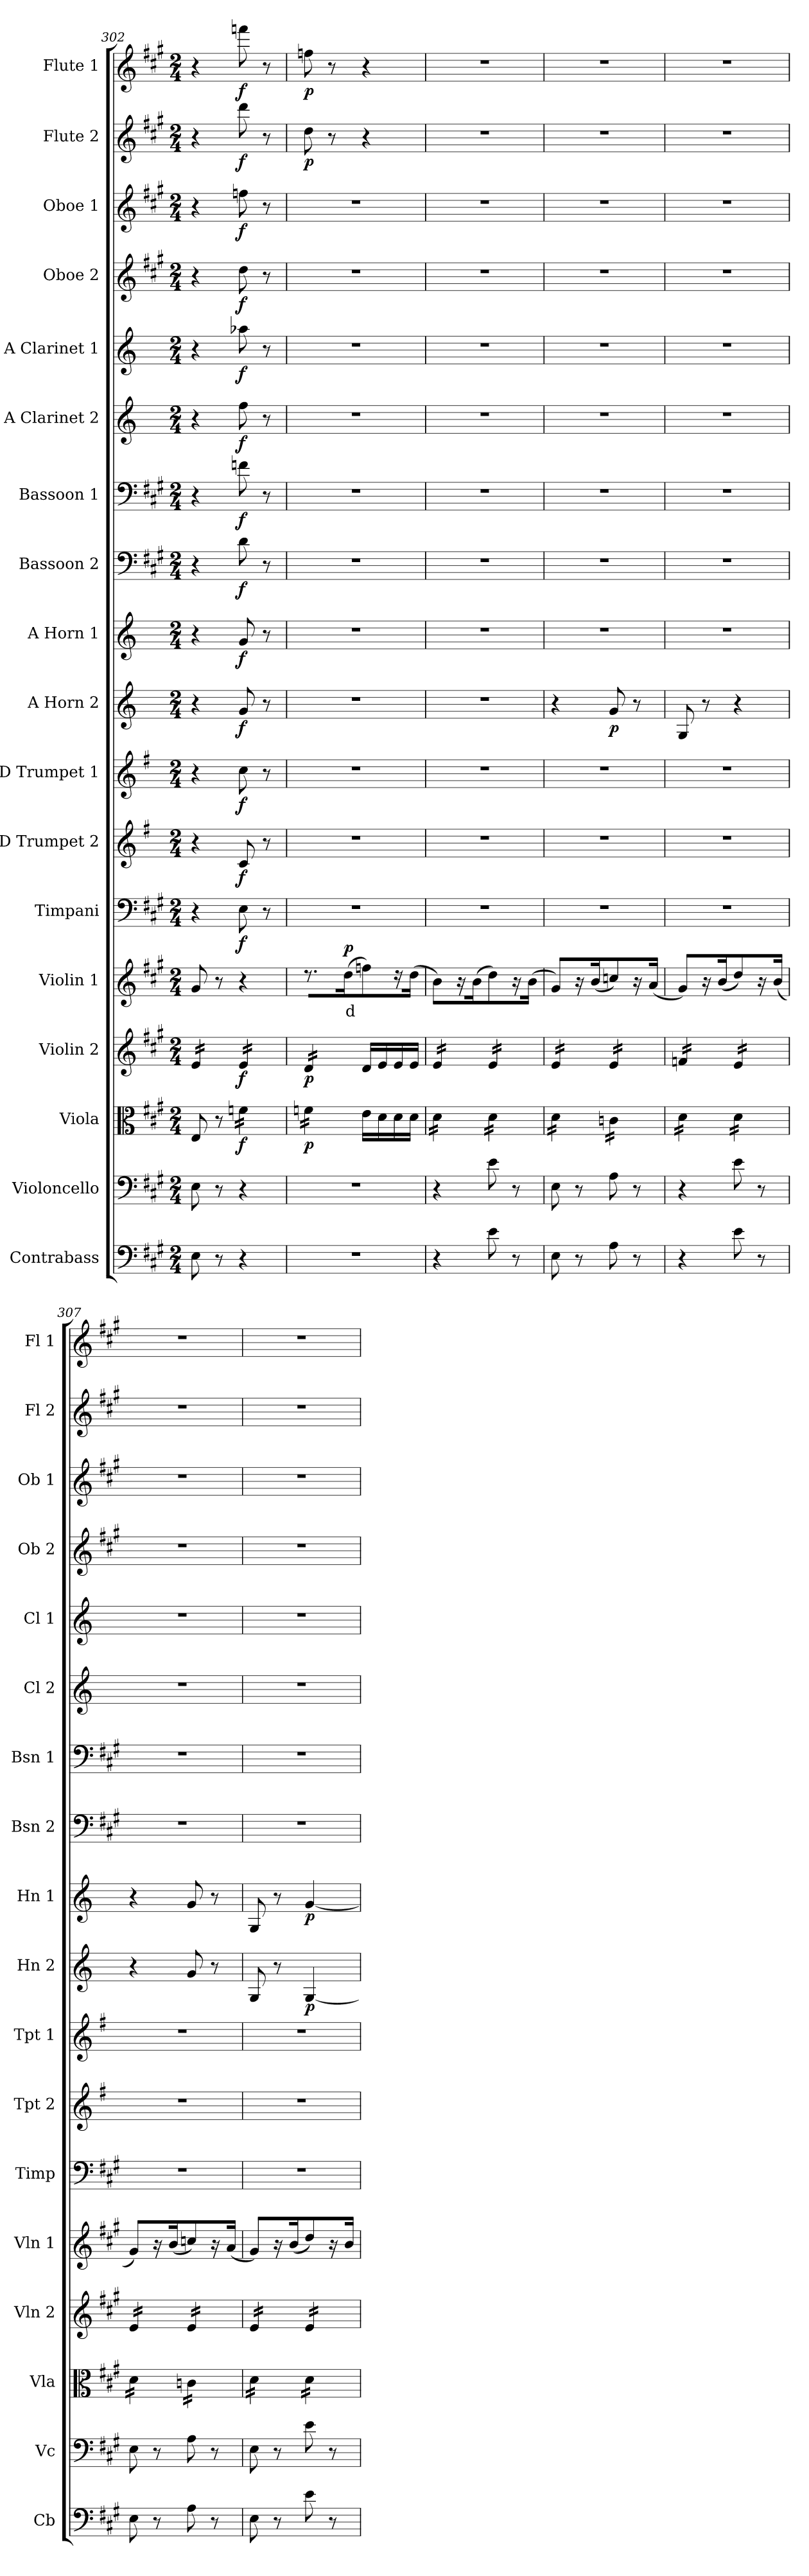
**kern	**kern	**kern	**dynam	**kern	**dynam	**kern	**text	**dynam	**kern	**dynam	**kern	**dynam	**kern	**dynam	**kern	**dynam	**kern	**dynam	**kern	**dynam	**kern	**dynam	**kern	**dynam	**kern	**dynam	**kern	**dynam	**kern	**dynam	**kern	**dynam	**kern	**dynam
*part18	*part17	*part16	*part16	*part15	*part15	*part14	*part14	*part14	*part13	*part13	*part12	*part12	*part11	*part11	*part10	*part10	*part9	*part9	*part8	*part8	*part7	*part7	*part6	*part6	*part5	*part5	*part4	*part4	*part3	*part3	*part2	*part2	*part1	*part1
*staff18	*staff17	*staff16	*staff16	*staff15	*staff15	*staff14	*staff14	*staff14	*staff13	*staff13	*staff12	*staff12	*staff11	*staff11	*staff10	*staff10	*staff9	*staff9	*staff8	*staff8	*staff7	*staff7	*staff6	*staff6	*staff5	*staff5	*staff4	*staff4	*staff3	*staff3	*staff2	*staff2	*staff1	*staff1
*I"Contrabass	*I"Violoncello	*I"Viola	*	*I"Violin 2	*	*I"Violin 1	*	*	*I"Timpani	*	*I"D Trumpet 2	*	*I"D Trumpet 1	*	*I"A Horn 2	*	*I"A Horn 1	*	*I"Bassoon 2	*	*I"Bassoon 1	*	*I"A Clarinet 2	*	*I"A Clarinet 1	*	*I"Oboe 2	*	*I"Oboe 1	*	*I"Flute 2	*	*I"Flute 1	*
*I'Cb	*I'Vc	*I'Vla	*	*I'Vln 2	*	*I'Vln 1	*	*	*I'Timp	*	*I'Tpt 2	*	*I'Tpt 1	*	*I'Hn 2	*	*I'Hn 1	*	*I'Bsn 2	*	*I'Bsn 1	*	*I'Cl 2	*	*I'Cl 1	*	*I'Ob 2	*	*I'Ob 1	*	*I'Fl 2	*	*I'Fl 1	*
*clefF4	*clefF4	*clefC3	*	*clefG2	*	*clefG2	*	*	*clefF4	*	*clefG2	*	*clefG2	*	*clefG2	*	*clefG2	*	*clefF4	*	*clefF4	*	*clefG2	*	*clefG2	*	*clefG2	*	*clefG2	*	*clefG2	*	*clefG2	*
*ITrd7c12	*	*	*	*	*	*	*	*	*	*	*ITrd-1c-2	*	*ITrd-1c-2	*	*ITrd2c3	*	*ITrd2c3	*	*	*	*	*	*ITrd2c3	*	*ITrd2c3	*	*	*	*	*	*	*	*	*
*k[f#c#g#]	*k[f#c#g#]	*k[f#c#g#]	*	*k[f#c#g#]	*	*k[f#c#g#]	*	*	*k[f#c#g#]	*	*k[f#c#g#]	*	*k[f#c#g#]	*	*k[f#c#g#]	*	*k[f#c#g#]	*	*k[f#c#g#]	*	*k[f#c#g#]	*	*k[f#c#g#]	*	*k[f#c#g#]	*	*k[f#c#g#]	*	*k[f#c#g#]	*	*k[f#c#g#]	*	*k[f#c#g#]	*
*M2/4	*M2/4	*M2/4	*	*M2/4	*	*M2/4	*	*	*M2/4	*	*M2/4	*	*M2/4	*	*M2/4	*	*M2/4	*	*M2/4	*	*M2/4	*	*M2/4	*	*M2/4	*	*M2/4	*	*M2/4	*	*M2/4	*	*M2/4	*
=302	=302	=302	=302	=302	=302	=302	=302	=302	=302	=302	=302	=302	=302	=302	=302	=302	=302	=302	=302	=302	=302	=302	=302	=302	=302	=302	=302	=302	=302	=302	=302	=302	=302	=302
*	*	*	*	*tremolo	*	*	*	*	*	*	*	*	*	*	*	*	*	*	*	*	*	*	*	*	*	*	*	*	*	*	*	*	*	*
8EE\	8E\	8E/	.	16e/LL	.	8g#/	.	.	4r	.	4r	.	4r	.	4r	.	4r	.	4r	.	4r	.	4r	.	4r	.	4r	.	4r	.	4r	.	4r	.
.	.	.	.	16e/	.	.	.	.	.	.	.	.	.	.	.	.	.	.	.	.	.	.	.	.	.	.	.	.	.	.	.	.	.	.
8r	8r	8r	.	16e/	.	8r	.	.	.	.	.	.	.	.	.	.	.	.	.	.	.	.	.	.	.	.	.	.	.	.	.	.	.	.
.	.	.	.	16e/JJ	.	.	.	.	.	.	.	.	.	.	.	.	.	.	.	.	.	.	.	.	.	.	.	.	.	.	.	.	.	.
!	!	!	!LO:DY:b	!	!LO:DY:b	!	!	!	!	!LO:DY:b	!	!LO:DY:b	!	!LO:DY:b	!	!LO:DY:b	!	!LO:DY:b	!	!LO:DY:b	!	!LO:DY:b	!	!LO:DY:b	!	!LO:DY:b	!	!LO:DY:b	!	!LO:DY:b	!	!LO:DY:b	!	!LO:DY:b
*	*	*tremolo	*	*	*	*	*	*	*	*	*	*	*	*	*	*	*	*	*	*	*	*	*	*	*	*	*	*	*	*	*	*	*	*
4r	4r	16fn\LL	f	16e/LL	f	4r	.	.	8E\	f	8d/	f	8dd\	f	8e/	f	8e/	f	8d\	f	8fn\	f	8dd\	f	8ffn\	f	8dd\	f	8ffn\	f	8ddd\	f	8fffn\	f
.	.	16fn\	.	16e/	.	.	.	.	.	.	.	.	.	.	.	.	.	.	.	.	.	.	.	.	.	.	.	.	.	.	.	.	.	.
.	.	16fn\	.	16e/	.	.	.	.	8r	.	8r	.	8r	.	8r	.	8r	.	8r	.	8r	.	8r	.	8r	.	8r	.	8r	.	8r	.	8r	.
.	.	16fn\JJ	.	16e/JJ	.	.	.	.	.	.	.	.	.	.	.	.	.	.	.	.	.	.	.	.	.	.	.	.	.	.	.	.	.	.
=303	=303	=303	=303	=303	=303	=303	=303	=303	=303	=303	=303	=303	=303	=303	=303	=303	=303	=303	=303	=303	=303	=303	=303	=303	=303	=303	=303	=303	=303	=303	=303	=303	=303	=303
!	!	!	!LO:DY:b	!	!LO:DY:b	!	!	!	!	!	!	!	!	!	!	!	!	!	!	!	!	!	!	!	!	!	!	!	!	!	!	!LO:DY:b	!	!LO:DY:b
2r	2r	16fn\LL	p	16d/LL	p	8.r	.	.	2r	.	2r	.	2r	.	2r	.	2r	.	2r	.	2r	.	2r	.	2r	.	2r	.	2r	.	8dd\	p	8ffn\	p
.	.	16fn\	.	16d/	.	.	.	.	.	.	.	.	.	.	.	.	.	.	.	.	.	.	.	.	.	.	.	.	.	.	.	.	.	.
.	.	16fn\	.	16d/	.	.	.	.	.	.	.	.	.	.	.	.	.	.	.	.	.	.	.	.	.	.	.	.	.	.	8r	.	8r	.
!	!	!	!	!	!	!	!LO:LY:b:color=#FF0000	!LO:DY:b	!	!	!	!	!	!	!	!	!	!	!	!	!	!	!	!	!	!	!	!	!	!	!	!	!	!
.	.	16fn\JJ	.	16d/JJ	.	(16dd\	d	p	.	.	.	.	.	.	.	.	.	.	.	.	.	.	.	.	.	.	.	.	.	.	.	.	.	.
*	*	*	*	*Xtremolo	*	*	*	*	*	*	*	*	*	*	*	*	*	*	*	*	*	*	*	*	*	*	*	*	*	*	*	*	*	*
*	*	*Xtremolo	*	*	*	*	*	*	*	*	*	*	*	*	*	*	*	*	*	*	*	*	*	*	*	*	*	*	*	*	*	*	*	*
.	.	16e\LL	.	16d/LL	.	8ffn\L)	.	.	.	.	.	.	.	.	.	.	.	.	.	.	.	.	.	.	.	.	.	.	.	.	4r	.	4r	.
.	.	16d\	.	16e/	.	.	.	.	.	.	.	.	.	.	.	.	.	.	.	.	.	.	.	.	.	.	.	.	.	.	.	.	.	.
.	.	16d\	.	16e/	.	16r	.	.	.	.	.	.	.	.	.	.	.	.	.	.	.	.	.	.	.	.	.	.	.	.	.	.	.	.
.	.	16d\JJ	.	16e/JJ	.	(16dd\JJ	.	.	.	.	.	.	.	.	.	.	.	.	.	.	.	.	.	.	.	.	.	.	.	.	.	.	.	.
=304	=304	=304	=304	=304	=304	=304	=304	=304	=304	=304	=304	=304	=304	=304	=304	=304	=304	=304	=304	=304	=304	=304	=304	=304	=304	=304	=304	=304	=304	=304	=304	=304	=304	=304
*	*	*tremolo	*	*	*	*	*	*	*	*	*	*	*	*	*	*	*	*	*	*	*	*	*	*	*	*	*	*	*	*	*	*	*	*
*	*	*	*	*tremolo	*	*	*	*	*	*	*	*	*	*	*	*	*	*	*	*	*	*	*	*	*	*	*	*	*	*	*	*	*	*
4r	4r	16d\LL	.	16e/LL	.	8b\L)	.	.	2r	.	2r	.	2r	.	2r	.	2r	.	2r	.	2r	.	2r	.	2r	.	2r	.	2r	.	2r	.	2r	.
.	.	16d\	.	16e/	.	.	.	.	.	.	.	.	.	.	.	.	.	.	.	.	.	.	.	.	.	.	.	.	.	.	.	.	.	.
.	.	16d\	.	16e/	.	16r	.	.	.	.	.	.	.	.	.	.	.	.	.	.	.	.	.	.	.	.	.	.	.	.	.	.	.	.
.	.	16d\JJ	.	16e/JJ	.	(16b\JJ	.	.	.	.	.	.	.	.	.	.	.	.	.	.	.	.	.	.	.	.	.	.	.	.	.	.	.	.
8E\	8e\	16d\LL	.	16e/LL	.	8dd\L)	.	.	.	.	.	.	.	.	.	.	.	.	.	.	.	.	.	.	.	.	.	.	.	.	.	.	.	.
.	.	16d\	.	16e/	.	.	.	.	.	.	.	.	.	.	.	.	.	.	.	.	.	.	.	.	.	.	.	.	.	.	.	.	.	.
8r	8r	16d\	.	16e/	.	16r	.	.	.	.	.	.	.	.	.	.	.	.	.	.	.	.	.	.	.	.	.	.	.	.	.	.	.	.
.	.	16d\JJ	.	16e/JJ	.	(16b\JJ	.	.	.	.	.	.	.	.	.	.	.	.	.	.	.	.	.	.	.	.	.	.	.	.	.	.	.	.
=305	=305	=305	=305	=305	=305	=305	=305	=305	=305	=305	=305	=305	=305	=305	=305	=305	=305	=305	=305	=305	=305	=305	=305	=305	=305	=305	=305	=305	=305	=305	=305	=305	=305	=305
8EE\	8E\	16d\LL	.	16e/LL	.	8g#/L)	.	.	2r	.	2r	.	2r	.	4r	.	2r	.	2r	.	2r	.	2r	.	2r	.	2r	.	2r	.	2r	.	2r	.
.	.	16d\	.	16e/	.	.	.	.	.	.	.	.	.	.	.	.	.	.	.	.	.	.	.	.	.	.	.	.	.	.	.	.	.	.
8r	8r	16d\	.	16e/	.	16r	.	.	.	.	.	.	.	.	.	.	.	.	.	.	.	.	.	.	.	.	.	.	.	.	.	.	.	.
.	.	16d\JJ	.	16e/JJ	.	(16b/JJ	.	.	.	.	.	.	.	.	.	.	.	.	.	.	.	.	.	.	.	.	.	.	.	.	.	.	.	.
!	!	!	!	!	!	!	!	!	!	!	!	!	!	!	!	!LO:DY:b	!	!	!	!	!	!	!	!	!	!	!	!	!	!	!	!	!	!
8AA\	8A\	16cn\LL	.	16e/LL	.	8ccn\L)	.	.	.	.	.	.	.	.	8e/	p	.	.	.	.	.	.	.	.	.	.	.	.	.	.	.	.	.	.
.	.	16cn\	.	16e/	.	.	.	.	.	.	.	.	.	.	.	.	.	.	.	.	.	.	.	.	.	.	.	.	.	.	.	.	.	.
8r	8r	16cn\	.	16e/	.	16r	.	.	.	.	.	.	.	.	8r	.	.	.	.	.	.	.	.	.	.	.	.	.	.	.	.	.	.	.
.	.	16cn\JJ	.	16e/JJ	.	(16a\JJ	.	.	.	.	.	.	.	.	.	.	.	.	.	.	.	.	.	.	.	.	.	.	.	.	.	.	.	.
=306	=306	=306	=306	=306	=306	=306	=306	=306	=306	=306	=306	=306	=306	=306	=306	=306	=306	=306	=306	=306	=306	=306	=306	=306	=306	=306	=306	=306	=306	=306	=306	=306	=306	=306
4r	4r	16d\LL	.	16fn/LL	.	8g#/L)	.	.	2r	.	2r	.	2r	.	8E/	.	2r	.	2r	.	2r	.	2r	.	2r	.	2r	.	2r	.	2r	.	2r	.
.	.	16d\	.	16fn/	.	.	.	.	.	.	.	.	.	.	.	.	.	.	.	.	.	.	.	.	.	.	.	.	.	.	.	.	.	.
.	.	16d\	.	16fn/	.	16r	.	.	.	.	.	.	.	.	8r	.	.	.	.	.	.	.	.	.	.	.	.	.	.	.	.	.	.	.
.	.	16d\JJ	.	16fn/JJ	.	(16b/JJ	.	.	.	.	.	.	.	.	.	.	.	.	.	.	.	.	.	.	.	.	.	.	.	.	.	.	.	.
8E\	8e\	16d\LL	.	16e/LL	.	8dd\L)	.	.	.	.	.	.	.	.	4r	.	.	.	.	.	.	.	.	.	.	.	.	.	.	.	.	.	.	.
.	.	16d\	.	16e/	.	.	.	.	.	.	.	.	.	.	.	.	.	.	.	.	.	.	.	.	.	.	.	.	.	.	.	.	.	.
8r	8r	16d\	.	16e/	.	16r	.	.	.	.	.	.	.	.	.	.	.	.	.	.	.	.	.	.	.	.	.	.	.	.	.	.	.	.
.	.	16d\JJ	.	16e/JJ	.	(16b\JJ	.	.	.	.	.	.	.	.	.	.	.	.	.	.	.	.	.	.	.	.	.	.	.	.	.	.	.	.
=307	=307	=307	=307	=307	=307	=307	=307	=307	=307	=307	=307	=307	=307	=307	=307	=307	=307	=307	=307	=307	=307	=307	=307	=307	=307	=307	=307	=307	=307	=307	=307	=307	=307	=307
8EE\	8E\	16d\LL	.	16e/LL	.	8g#/L)	.	.	2r	.	2r	.	2r	.	4r	.	4r	.	2r	.	2r	.	2r	.	2r	.	2r	.	2r	.	2r	.	2r	.
.	.	16d\	.	16e/	.	.	.	.	.	.	.	.	.	.	.	.	.	.	.	.	.	.	.	.	.	.	.	.	.	.	.	.	.	.
8r	8r	16d\	.	16e/	.	16r	.	.	.	.	.	.	.	.	.	.	.	.	.	.	.	.	.	.	.	.	.	.	.	.	.	.	.	.
.	.	16d\JJ	.	16e/JJ	.	(16b/JJ	.	.	.	.	.	.	.	.	.	.	.	.	.	.	.	.	.	.	.	.	.	.	.	.	.	.	.	.
8AA\	8A\	16cn\LL	.	16e/LL	.	8ccn\L)	.	.	.	.	.	.	.	.	8e/	.	8e/	.	.	.	.	.	.	.	.	.	.	.	.	.	.	.	.	.
.	.	16cn\	.	16e/	.	.	.	.	.	.	.	.	.	.	.	.	.	.	.	.	.	.	.	.	.	.	.	.	.	.	.	.	.	.
8r	8r	16cn\	.	16e/	.	16r	.	.	.	.	.	.	.	.	8r	.	8r	.	.	.	.	.	.	.	.	.	.	.	.	.	.	.	.	.
.	.	16cn\JJ	.	16e/JJ	.	(16a\JJ	.	.	.	.	.	.	.	.	.	.	.	.	.	.	.	.	.	.	.	.	.	.	.	.	.	.	.	.
=308	=308	=308	=308	=308	=308	=308	=308	=308	=308	=308	=308	=308	=308	=308	=308	=308	=308	=308	=308	=308	=308	=308	=308	=308	=308	=308	=308	=308	=308	=308	=308	=308	=308	=308
8EE\	8E\	16d\LL	.	16e/LL	.	8g#/L)	.	.	2r	.	2r	.	2r	.	8E/	.	8E/	.	2r	.	2r	.	2r	.	2r	.	2r	.	2r	.	2r	.	2r	.
.	.	16d\	.	16e/	.	.	.	.	.	.	.	.	.	.	.	.	.	.	.	.	.	.	.	.	.	.	.	.	.	.	.	.	.	.
8r	8r	16d\	.	16e/	.	16r	.	.	.	.	.	.	.	.	8r	.	8r	.	.	.	.	.	.	.	.	.	.	.	.	.	.	.	.	.
.	.	16d\JJ	.	16e/JJ	.	(16b/JJ	.	.	.	.	.	.	.	.	.	.	.	.	.	.	.	.	.	.	.	.	.	.	.	.	.	.	.	.
!	!	!	!	!	!	!	!	!	!	!	!	!	!	!	!	!LO:DY:b	!	!LO:DY:b	!	!	!	!	!	!	!	!	!	!	!	!	!	!	!	!
8E\	8e\	16d\LL	.	16e/LL	.	8dd\L)	.	.	.	.	.	.	.	.	[4E/	p	[4e/	p	.	.	.	.	.	.	.	.	.	.	.	.	.	.	.	.
.	.	16d\	.	16e/	.	.	.	.	.	.	.	.	.	.	.	.	.	.	.	.	.	.	.	.	.	.	.	.	.	.	.	.	.	.
8r	8r	16d\	.	16e/	.	16r	.	.	.	.	.	.	.	.	.	.	.	.	.	.	.	.	.	.	.	.	.	.	.	.	.	.	.	.
.	.	16d\JJ	.	16e/JJ	.	16b\JJ	.	.	.	.	.	.	.	.	.	.	.	.	.	.	.	.	.	.	.	.	.	.	.	.	.	.	.	.
*	*	*	*	*Xtremolo	*	*	*	*	*	*	*	*	*	*	*	*	*	*	*	*	*	*	*	*	*	*	*	*	*	*	*	*	*	*
*	*	*Xtremolo	*	*	*	*	*	*	*	*	*	*	*	*	*	*	*	*	*	*	*	*	*	*	*	*	*	*	*	*	*	*	*	*
=	=	=	=	=	=	=	=	=	=	=	=	=	=	=	=	=	=	=	=	=	=	=	=	=	=	=	=	=	=	=	=	=	=	=
*-	*-	*-	*-	*-	*-	*-	*-	*-	*-	*-	*-	*-	*-	*-	*-	*-	*-	*-	*-	*-	*-	*-	*-	*-	*-	*-	*-	*-	*-	*-	*-	*-	*-	*-
